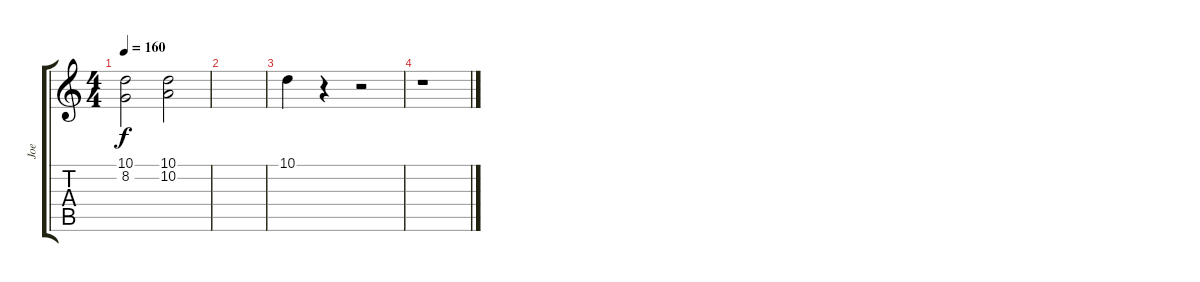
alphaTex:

\track ("Joe" "Joe") {instrument lead1square}
\staff {score tabs}
\tuning (E4 B3 G3 D3 A2 E2) {hide}
\ts (4 4)
\tempo 160
\clef g2
\ks c
(10.1 8.2).2{dy f} (10.1 10.2).2 |
|
10.1.4 r.4 r.2 |
r.1
